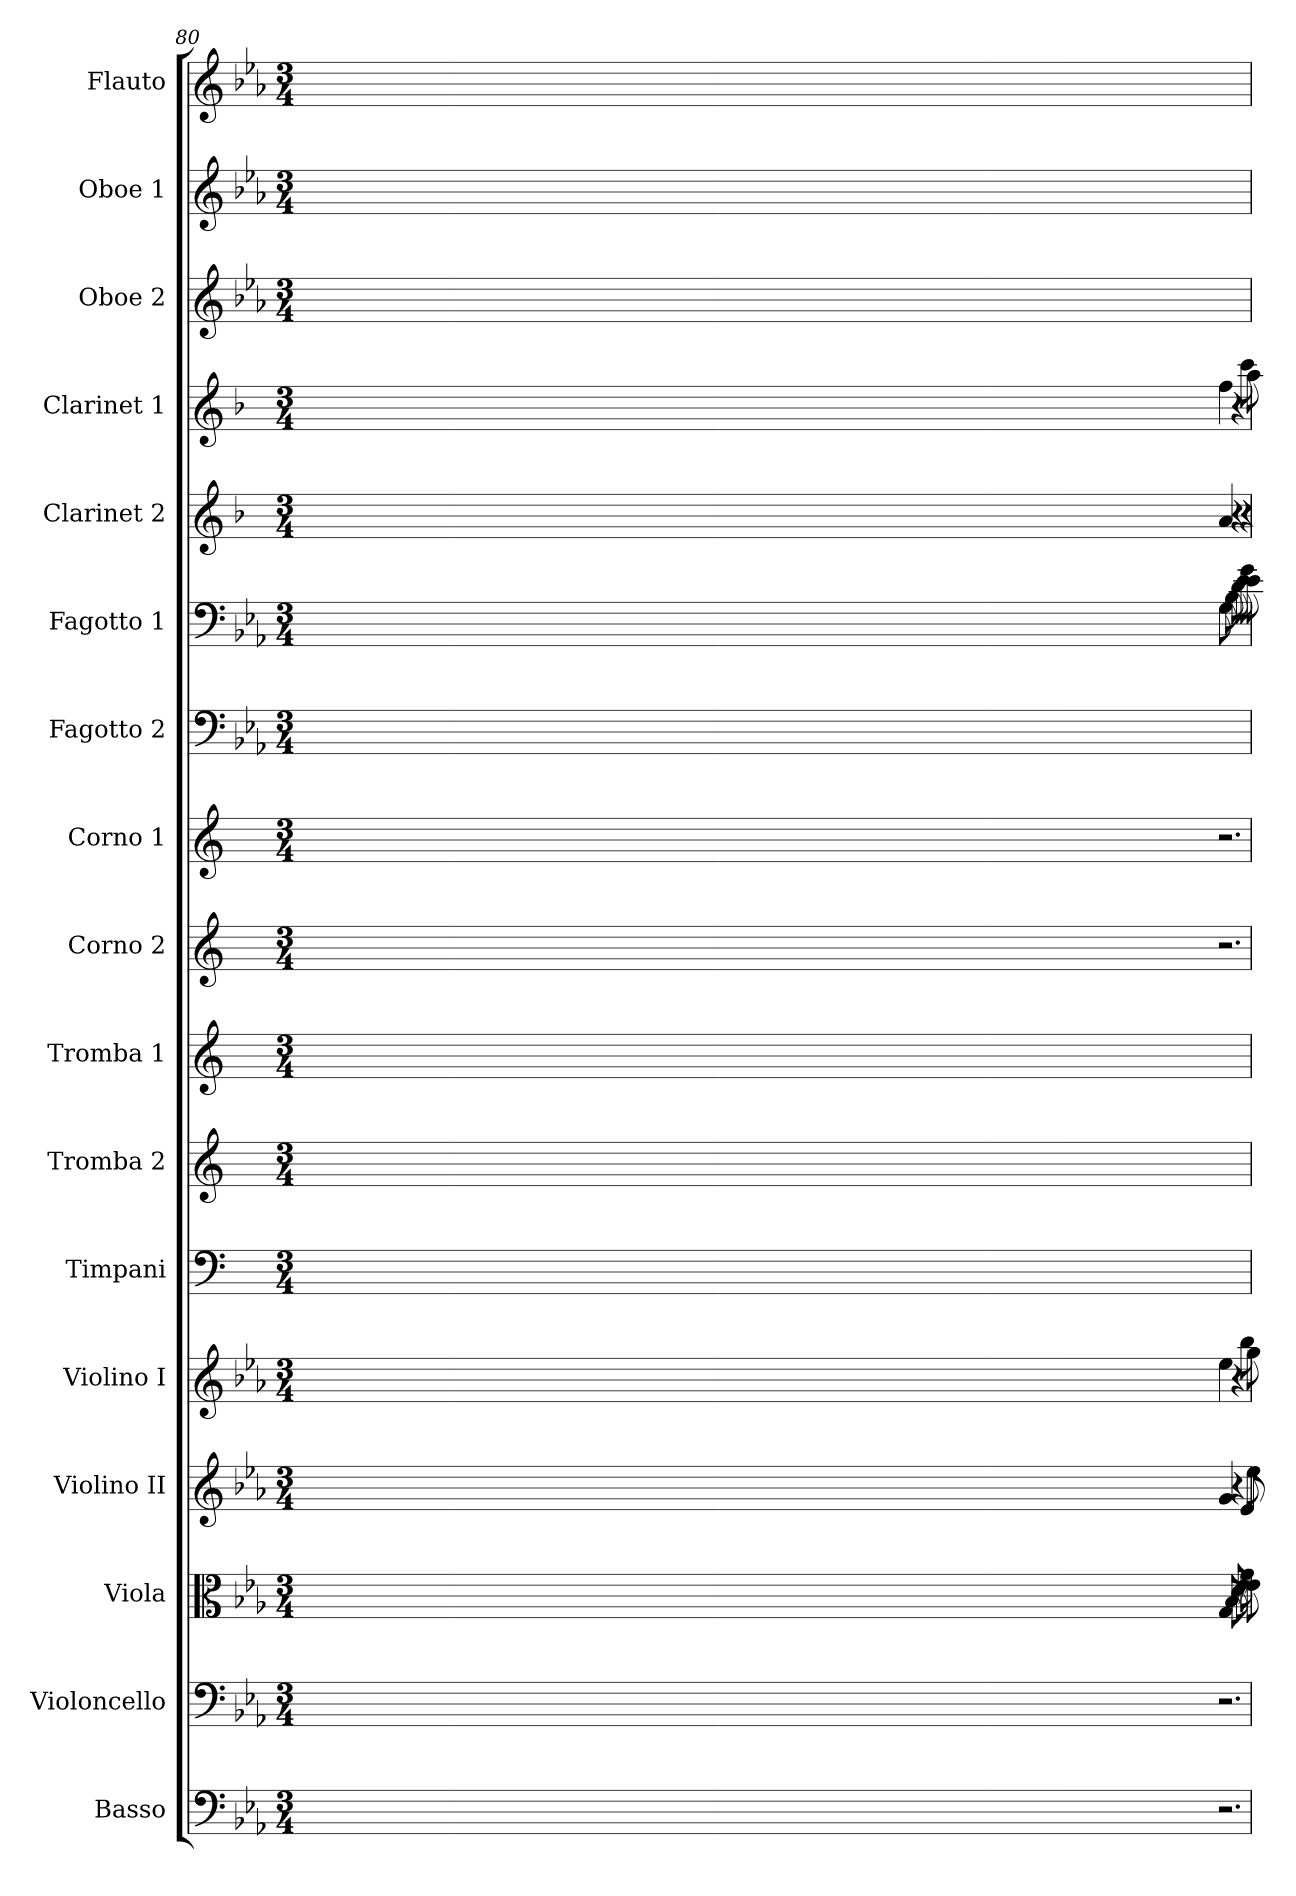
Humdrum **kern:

**kern	**kern	**kern	**kern	**kern	**kern	**kern	**kern	**kern	**kern	**kern	**kern	**kern	**kern	**kern	**kern	**kern
*part17	*part16	*part15	*part14	*part13	*part12	*part11	*part10	*part9	*part8	*part7	*part6	*part5	*part4	*part3	*part2	*part1
*staff17	*staff16	*staff15	*staff14	*staff13	*staff12	*staff11	*staff10	*staff9	*staff8	*staff7	*staff6	*staff5	*staff4	*staff3	*staff2	*staff1
*I"Basso	*I"Violoncello	*I"Viola	*I"Violino II	*I"Violino I	*I"Timpani	*I"Tromba 2	*I"Tromba 1	*I"Corno 2	*I"Corno 1	*I"Fagotto 2	*I"Fagotto 1	*I"Clarinet 2	*I"Clarinet 1	*I"Oboe 2	*I"Oboe 1	*I"Flauto
*	*I'Vc	*I'Vla	*I'Vln	*I'Vln	*	*	*	*	*	*	*	*I'Cl	*I'Cl	*I'Ob	*I'Ob	*I'Fl
*clefF4	*clefF4	*clefC3	*clefG2	*clefG2	*clefF4	*clefG2	*clefG2	*clefG2	*clefG2	*clefF4	*clefF4	*clefG2	*clefG2	*clefG2	*clefG2	*clefG2
*ITrd7c12	*	*	*	*	*	*ITrd-2c-3	*ITrd-2c-3	*ITrd5c9	*ITrd5c9	*	*	*ITrd1c2	*ITrd1c2	*	*	*
*k[b-e-a-]	*k[b-e-a-]	*k[b-e-a-]	*k[b-e-a-]	*k[b-e-a-]	*	*	*	*	*	*k[b-e-a-]	*k[b-e-a-]	*k[b-e-a-]	*k[b-e-a-]	*k[b-e-a-]	*k[b-e-a-]	*k[b-e-a-]
*M3/4	*M3/4	*M3/4	*M3/4	*M3/4	*M3/4	*M3/4	*M3/4	*M3/4	*M3/4	*M3/4	*M3/4	*M3/4	*M3/4	*M3/4	*M3/4	*M3/4
=80	=80	=80	=80	=80	=80	=80	=80	=80	=80	=80	=80	=80	=80	=80	=80	=80
1ryy	1ryy	1ryy	1ryy	1ryy	1ryy	1ryy	1ryy	1ryy	1ryy	1ryy	1ryy	1ryy	1ryy	1ryy	1ryy	1ryy
1ryy	1ryy	1ryy	1ryy	1ryy	1ryy	1ryy	1ryy	1ryy	1ryy	1ryy	1ryy	1ryy	1ryy	1ryy	1ryy	1ryy
1ryy	1ryy	1ryy	1ryy	1ryy	1ryy	1ryy	1ryy	1ryy	1ryy	1ryy	1ryy	1ryy	1ryy	1ryy	1ryy	1ryy
1ryy	1ryy	1ryy	1ryy	1ryy	1ryy	1ryy	1ryy	1ryy	1ryy	1ryy	1ryy	1ryy	1ryy	1ryy	1ryy	1ryy
1ryy	1ryy	1ryy	1ryy	1ryy	1ryy	1ryy	1ryy	1ryy	1ryy	1ryy	1ryy	1ryy	1ryy	1ryy	1ryy	1ryy
1ryy	1ryy	1ryy	1ryy	1ryy	1ryy	1ryy	1ryy	1ryy	1ryy	1ryy	1ryy	1ryy	1ryy	1ryy	1ryy	1ryy
1ryy	1ryy	1ryy	1ryy	1ryy	1ryy	1ryy	1ryy	1ryy	1ryy	1ryy	1ryy	1ryy	1ryy	1ryy	1ryy	1ryy
1ryy	1ryy	1ryy	1ryy	1ryy	1ryy	1ryy	1ryy	1ryy	1ryy	1ryy	1ryy	1ryy	1ryy	1ryy	1ryy	1ryy
1ryy	1ryy	1ryy	1ryy	1ryy	1ryy	1ryy	1ryy	1ryy	1ryy	1ryy	1ryy	1ryy	1ryy	1ryy	1ryy	1ryy
1ryy	1ryy	1ryy	1ryy	1ryy	1ryy	1ryy	1ryy	1ryy	1ryy	1ryy	1ryy	1ryy	1ryy	1ryy	1ryy	1ryy
1ryy	1ryy	1ryy	1ryy	1ryy	1ryy	1ryy	1ryy	1ryy	1ryy	1ryy	1ryy	1ryy	1ryy	1ryy	1ryy	1ryy
1ryy	1ryy	1ryy	1ryy	1ryy	1ryy	1ryy	1ryy	1ryy	1ryy	1ryy	1ryy	1ryy	1ryy	1ryy	1ryy	1ryy
1ryy	1ryy	1ryy	1ryy	1ryy	1ryy	1ryy	1ryy	1ryy	1ryy	1ryy	1ryy	1ryy	1ryy	1ryy	1ryy	1ryy
1ryy	1ryy	1ryy	1ryy	1ryy	1ryy	1ryy	1ryy	1ryy	1ryy	1ryy	1ryy	1ryy	1ryy	1ryy	1ryy	1ryy
1ryy	1ryy	1ryy	1ryy	1ryy	1ryy	1ryy	1ryy	1ryy	1ryy	1ryy	1ryy	1ryy	1ryy	1ryy	1ryy	1ryy
1ryy	1ryy	1ryy	1ryy	1ryy	1ryy	1ryy	1ryy	1ryy	1ryy	1ryy	1ryy	1ryy	1ryy	1ryy	1ryy	1ryy
1ryy	1ryy	1ryy	1ryy	1ryy	1ryy	1ryy	1ryy	1ryy	1ryy	1ryy	1ryy	1ryy	1ryy	1ryy	1ryy	1ryy
1ryy	1ryy	1ryy	1ryy	1ryy	1ryy	1ryy	1ryy	1ryy	1ryy	1ryy	1ryy	1ryy	1ryy	1ryy	1ryy	1ryy
1ryy	1ryy	1ryy	1ryy	1ryy	1ryy	1ryy	1ryy	1ryy	1ryy	1ryy	1ryy	1ryy	1ryy	1ryy	1ryy	1ryy
1ryy	1ryy	1ryy	1ryy	1ryy	1ryy	1ryy	1ryy	1ryy	1ryy	1ryy	1ryy	1ryy	1ryy	1ryy	1ryy	1ryy
1ryy	1ryy	1ryy	1ryy	1ryy	1ryy	1ryy	1ryy	1ryy	1ryy	1ryy	1ryy	1ryy	1ryy	1ryy	1ryy	1ryy
1ryy	1ryy	1ryy	1ryy	1ryy	1ryy	1ryy	1ryy	1ryy	1ryy	1ryy	1ryy	1ryy	1ryy	1ryy	1ryy	1ryy
1ryy	1ryy	1ryy	1ryy	1ryy	1ryy	1ryy	1ryy	1ryy	1ryy	1ryy	1ryy	1ryy	1ryy	1ryy	1ryy	1ryy
1ryy	1ryy	1ryy	1ryy	1ryy	1ryy	1ryy	1ryy	1ryy	1ryy	1ryy	1ryy	1ryy	1ryy	1ryy	1ryy	1ryy
1ryy	1ryy	1ryy	1ryy	1ryy	1ryy	1ryy	1ryy	1ryy	1ryy	1ryy	1ryy	1ryy	1ryy	1ryy	1ryy	1ryy
1ryy	1ryy	1ryy	1ryy	1ryy	1ryy	1ryy	1ryy	1ryy	1ryy	1ryy	1ryy	1ryy	1ryy	1ryy	1ryy	1ryy
1ryy	1ryy	1ryy	1ryy	1ryy	1ryy	1ryy	1ryy	1ryy	1ryy	1ryy	1ryy	1ryy	1ryy	1ryy	1ryy	1ryy
1ryy	1ryy	1ryy	1ryy	1ryy	1ryy	1ryy	1ryy	1ryy	1ryy	1ryy	1ryy	1ryy	1ryy	1ryy	1ryy	1ryy
1ryy	1ryy	1ryy	1ryy	1ryy	1ryy	1ryy	1ryy	1ryy	1ryy	1ryy	1ryy	1ryy	1ryy	1ryy	1ryy	1ryy
1ryy	1ryy	1ryy	1ryy	1ryy	1ryy	1ryy	1ryy	1ryy	1ryy	1ryy	1ryy	1ryy	1ryy	1ryy	1ryy	1ryy
1ryy	1ryy	1ryy	1ryy	1ryy	1ryy	1ryy	1ryy	1ryy	1ryy	1ryy	1ryy	1ryy	1ryy	1ryy	1ryy	1ryy
1ryy	1ryy	1ryy	1ryy	1ryy	1ryy	1ryy	1ryy	1ryy	1ryy	1ryy	1ryy	1ryy	1ryy	1ryy	1ryy	1ryy
1ryy	1ryy	1ryy	1ryy	1ryy	1ryy	1ryy	1ryy	1ryy	1ryy	1ryy	1ryy	1ryy	1ryy	1ryy	1ryy	1ryy
1ryy	1ryy	1ryy	1ryy	1ryy	1ryy	1ryy	1ryy	1ryy	1ryy	1ryy	1ryy	1ryy	1ryy	1ryy	1ryy	1ryy
1ryy	1ryy	1ryy	1ryy	1ryy	1ryy	1ryy	1ryy	1ryy	1ryy	1ryy	1ryy	1ryy	1ryy	1ryy	1ryy	1ryy
1ryy	1ryy	1ryy	1ryy	1ryy	1ryy	1ryy	1ryy	1ryy	1ryy	1ryy	1ryy	1ryy	1ryy	1ryy	1ryy	1ryy
1ryy	1ryy	1ryy	1ryy	1ryy	1ryy	1ryy	1ryy	1ryy	1ryy	1ryy	1ryy	1ryy	1ryy	1ryy	1ryy	1ryy
1ryy	1ryy	1ryy	1ryy	1ryy	1ryy	1ryy	1ryy	1ryy	1ryy	1ryy	1ryy	1ryy	1ryy	1ryy	1ryy	1ryy
1ryy	1ryy	1ryy	1ryy	1ryy	1ryy	1ryy	1ryy	1ryy	1ryy	1ryy	1ryy	1ryy	1ryy	1ryy	1ryy	1ryy
1ryy	1ryy	1ryy	1ryy	1ryy	1ryy	1ryy	1ryy	1ryy	1ryy	1ryy	1ryy	1ryy	1ryy	1ryy	1ryy	1ryy
1ryy	1ryy	1ryy	1ryy	1ryy	1ryy	1ryy	1ryy	1ryy	1ryy	1ryy	1ryy	1ryy	1ryy	1ryy	1ryy	1ryy
1ryy	1ryy	1ryy	1ryy	1ryy	1ryy	1ryy	1ryy	1ryy	1ryy	1ryy	1ryy	1ryy	1ryy	1ryy	1ryy	1ryy
1ryy	1ryy	1ryy	1ryy	1ryy	1ryy	1ryy	1ryy	1ryy	1ryy	1ryy	1ryy	1ryy	1ryy	1ryy	1ryy	1ryy
1ryy	1ryy	1ryy	1ryy	1ryy	1ryy	1ryy	1ryy	1ryy	1ryy	1ryy	1ryy	1ryy	1ryy	1ryy	1ryy	1ryy
1ryy	1ryy	1ryy	1ryy	1ryy	1ryy	1ryy	1ryy	1ryy	1ryy	1ryy	1ryy	1ryy	1ryy	1ryy	1ryy	1ryy
1ryy	1ryy	1ryy	1ryy	1ryy	1ryy	1ryy	1ryy	1ryy	1ryy	1ryy	1ryy	1ryy	1ryy	1ryy	1ryy	1ryy
1ryy	1ryy	1ryy	1ryy	1ryy	1ryy	1ryy	1ryy	1ryy	1ryy	1ryy	1ryy	1ryy	1ryy	1ryy	1ryy	1ryy
1ryy	1ryy	1ryy	1ryy	1ryy	1ryy	1ryy	1ryy	1ryy	1ryy	1ryy	1ryy	1ryy	1ryy	1ryy	1ryy	1ryy
1ryy	1ryy	1ryy	1ryy	1ryy	1ryy	1ryy	1ryy	1ryy	1ryy	1ryy	1ryy	1ryy	1ryy	1ryy	1ryy	1ryy
1ryy	1ryy	1ryy	1ryy	1ryy	1ryy	1ryy	1ryy	1ryy	1ryy	1ryy	1ryy	1ryy	1ryy	1ryy	1ryy	1ryy
1ryy	1ryy	1ryy	1ryy	1ryy	1ryy	1ryy	1ryy	1ryy	1ryy	1ryy	1ryy	1ryy	1ryy	1ryy	1ryy	1ryy
1ryy	1ryy	1ryy	1ryy	1ryy	1ryy	1ryy	1ryy	1ryy	1ryy	1ryy	1ryy	1ryy	1ryy	1ryy	1ryy	1ryy
1ryy	1ryy	1ryy	1ryy	1ryy	1ryy	1ryy	1ryy	1ryy	1ryy	1ryy	1ryy	1ryy	1ryy	1ryy	1ryy	1ryy
1ryy	1ryy	1ryy	1ryy	1ryy	1ryy	1ryy	1ryy	1ryy	1ryy	1ryy	1ryy	1ryy	1ryy	1ryy	1ryy	1ryy
1ryy	1ryy	1ryy	1ryy	1ryy	1ryy	1ryy	1ryy	1ryy	1ryy	1ryy	1ryy	1ryy	1ryy	1ryy	1ryy	1ryy
1ryy	1ryy	1ryy	1ryy	1ryy	1ryy	1ryy	1ryy	1ryy	1ryy	1ryy	1ryy	1ryy	1ryy	1ryy	1ryy	1ryy
2ryy	2ryy	2ryy	2ryy	2ryy	2ryy	2ryy	2ryy	2ryy	2ryy	2ryy	2ryy	2ryy	2ryy	2ryy	2ryy	2ryy
4ryy	4ryy	4ryy	4ryy	4ryy	4ryy	4ryy	4ryy	4ryy	4ryy	4ryy	4ryy	4ryy	4ryy	4ryy	4ryy	4ryy
8.ryy	8.ryy	8.ryy	8.ryy	8.ryy	8.ryy	8.ryy	8.ryy	8.ryy	8.ryy	8.ryy	8.ryy	8.ryy	8.ryy	8.ryy	8.ryy	8.ryy
2.r	2.r	8G	4g	4ee-	2.ryy	2.ryy	2.ryy	2.r	2.r	2.ryy	8G	4g	4ee-	2.ryy	2.ryy	2.ryy
.	.	8B-	.	.	.	.	.	.	.	.	8B-	.	.	.	.	.
.	.	8d	4r	4r	.	.	.	.	.	.	8d	4r	4r	.	.	.
.	.	8e-	.	.	.	.	.	.	.	.	8e-	.	.	.	.	.
.	.	8g	8e-	8bb-	.	.	.	.	.	.	8g	4r	8bb-	.	.	.
.	.	8e-	8ee-	8gg	.	.	.	.	.	.	8e-	.	8gg	.	.	.
=	=	=	=	=	=	=	=	=	=	=	=	=	=	=	=	=
*-	*-	*-	*-	*-	*-	*-	*-	*-	*-	*-	*-	*-	*-	*-	*-	*-
